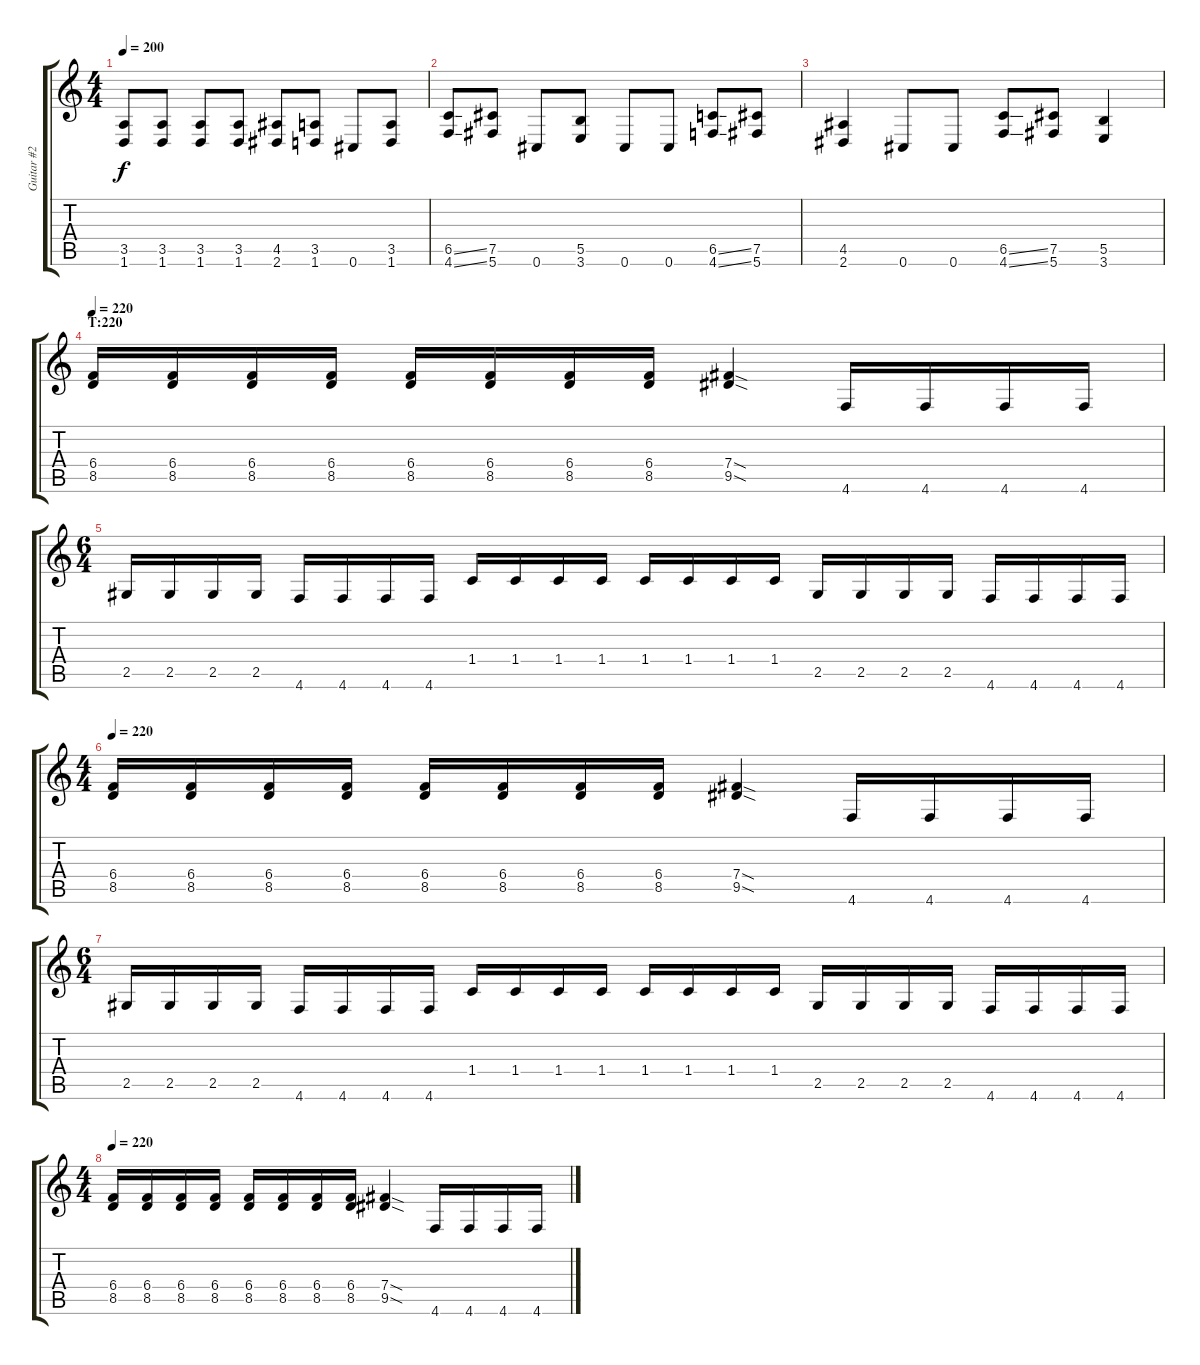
\track ("Guitar #2" "Guitar #2") {instrument distortionguitar}
\staff {score tabs}
\tuning (Db4 Ab3 E3 B2 Gb2 Db2) {hide}
\ts (4 4)
\tempo 200
\clef g2
\ks c
(3.5 1.6).8{dy f} (3.5 1.6).8 (3.5 1.6).8 (3.5 1.6).8 (4.5 2.6).8 (3.5 1.6).8 0.6.8 (3.5 1.6).8 |
(6.5{ss} 4.6{ss}).8 (7.5 5.6).8 0.6.8 (5.5 3.6).8 0.6.8 0.6.8 (6.5{ss} 4.6{ss}).8 (7.5 5.6).8 |
(4.5 2.6).4 0.6.8 0.6.8 (6.5{ss} 4.6{ss}).8 (7.5 5.6).8 (5.5 3.6).4 |
\section ("" "T:220")
\tempo 220
(6.4 8.5).16 (6.4 8.5).16 (6.4 8.5).16 (6.4 8.5).16 (6.4 8.5).16 (6.4 8.5).16 (6.4 8.5).16 (6.4 8.5).16 (7.4{sod} 9.5{sod}).4 4.6.16 4.6.16 4.6.16 4.6.16 |
\ts (6 4)
2.5.16 2.5.16 2.5.16 2.5.16 4.6.16 4.6.16 4.6.16 4.6.16 1.4.16 1.4.16 1.4.16 1.4.16 1.4.16 1.4.16 1.4.16 1.4.16 2.5.16 2.5.16 2.5.16 2.5.16 4.6.16 4.6.16 4.6.16 4.6.16 |
\ts (4 4)
\tempo 220
(6.4 8.5).16 (6.4 8.5).16 (6.4 8.5).16 (6.4 8.5).16 (6.4 8.5).16 (6.4 8.5).16 (6.4 8.5).16 (6.4 8.5).16 (7.4{sod} 9.5{sod}).4 4.6.16 4.6.16 4.6.16 4.6.16 |
\ts (6 4)
2.5.16 2.5.16 2.5.16 2.5.16 4.6.16 4.6.16 4.6.16 4.6.16 1.4.16 1.4.16 1.4.16 1.4.16 1.4.16 1.4.16 1.4.16 1.4.16 2.5.16 2.5.16 2.5.16 2.5.16 4.6.16 4.6.16 4.6.16 4.6.16 |
\ts (4 4)
\tempo 220
(6.4 8.5).16 (6.4 8.5).16 (6.4 8.5).16 (6.4 8.5).16 (6.4 8.5).16 (6.4 8.5).16 (6.4 8.5).16 (6.4 8.5).16 (7.4{sod} 9.5{sod}).4 4.6.16 4.6.16 4.6.16 4.6.16
